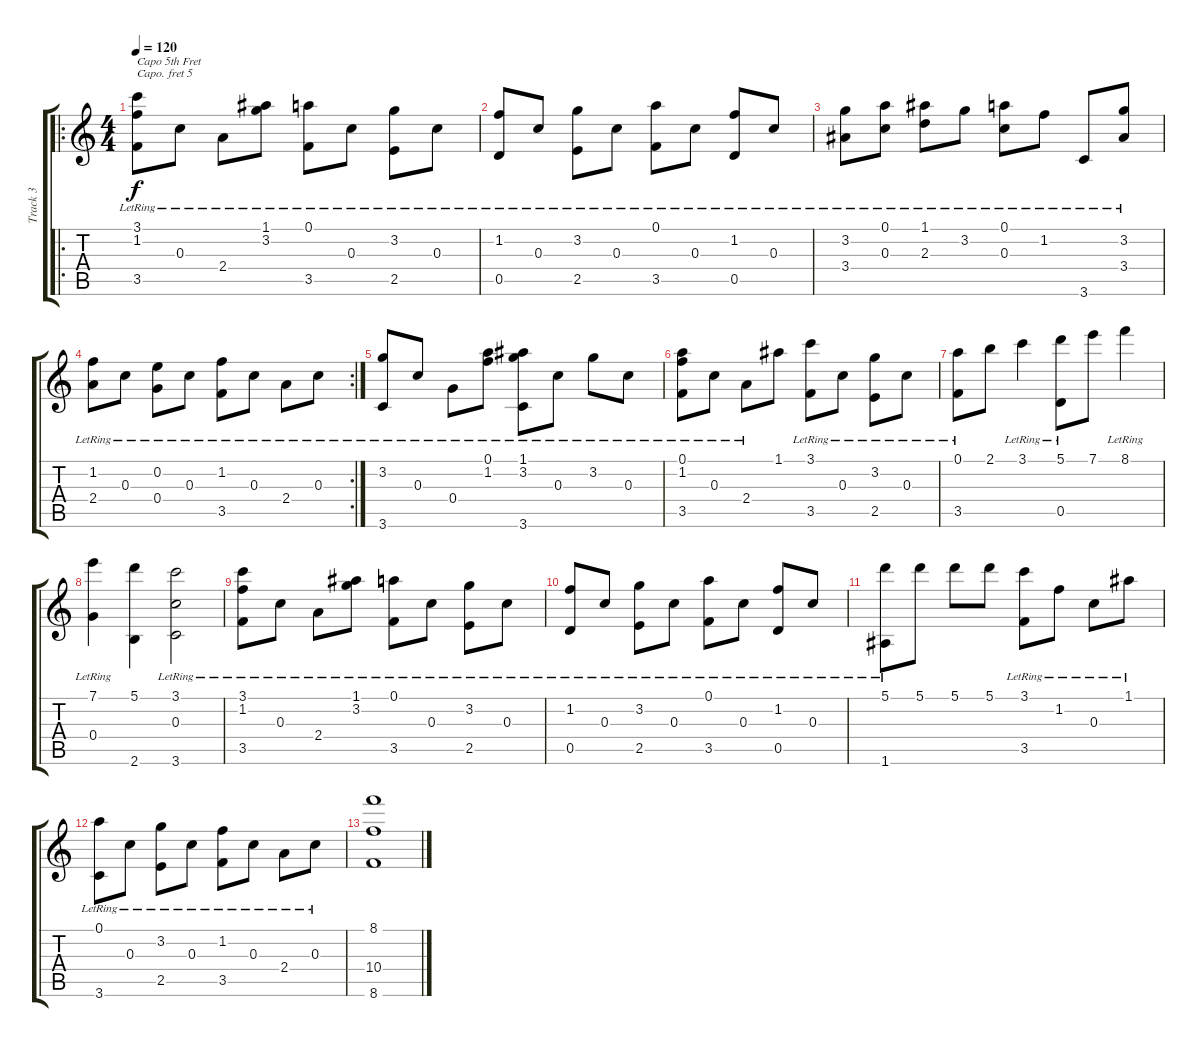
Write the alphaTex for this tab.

\track ("Track 3" "Track 3") {instrument vibraphone}
\staff {score tabs}
\capo 5
\tuning (E5 B4 G4 D4 A3 E3) {hide}
\ro
\ts (4 4)
\tempo 120
\clef g2
\ks c
(3.1{lr} 1.2{lr} 3.5{lr}).8{txt "Capo 5th Fret" dy f instrument vibraphone} 0.3{lr}.8 2.4{lr}.8 (1.1{lr} 3.2{lr}).8 (0.1{lr} 3.5{lr}).8 0.3{lr}.8 (3.2{lr} 2.5{lr}).8 0.3{lr}.8 |
(1.2{lr} 0.5{lr}).8 0.3{lr}.8 (3.2{lr} 2.5{lr}).8 0.3{lr}.8 (0.1{lr} 3.5{lr}).8 0.3{lr}.8 (1.2{lr} 0.5{lr}).8 0.3{lr}.8 |
(3.2{lr} 3.4{lr}).8 (0.1{lr} 0.3{lr}).8 (1.1{lr} 2.3{lr}).8 3.2{lr}.8 (0.1{lr} 0.3{lr}).8 1.2{lr}.8 3.6{lr}.8 (3.2{lr} 3.4{lr}).8 |
\rc 2
(1.2{lr} 2.4{lr}).8 0.3{lr}.8 (0.2{lr} 0.4{lr}).8 0.3{lr}.8 (1.2{lr} 3.5{lr}).8 0.3{lr}.8 2.4{lr}.8 0.3{lr}.8 |
(3.2{lr} 3.6{lr}).8 0.3{lr}.8 0.4{lr}.8 (0.1{lr} 1.2{lr}).8 (1.1{lr} 3.2{lr} 3.6{lr}).8 0.3{lr}.8 3.2{lr}.8 0.3{lr}.8 |
(0.1{lr} 1.2{lr} 3.5{lr}).8 0.3{lr}.8 2.4{lr}.8 1.1.8 (3.1{lr} 3.5{lr}).8 0.3{lr}.8 (3.2{lr} 2.5{lr}).8 0.3{lr}.8 |
(0.1 3.5{lr}).8 2.1.8 3.1{lr}.4 (5.1 0.5{lr}).8 7.1.8 8.1{lr}.4 |
(7.1 0.4{lr}).4 (5.1 2.6).4 (3.1 0.3{lr} 3.6).2 |
(3.1{lr} 1.2{lr} 3.5{lr}).8 0.3{lr}.8 2.4{lr}.8 (1.1{lr} 3.2{lr}).8 (0.1{lr} 3.5{lr}).8 0.3{lr}.8 (3.2{lr} 2.5{lr}).8 0.3{lr}.8 |
(1.2{lr} 0.5{lr}).8 0.3{lr}.8 (3.2{lr} 2.5{lr}).8 0.3{lr}.8 (0.1{lr} 3.5{lr}).8 0.3{lr}.8 (1.2{lr} 0.5{lr}).8 0.3{lr}.8 |
(5.1 1.6{lr}).8 5.1.8 5.1.8 5.1.8 (3.1{lr} 3.5{lr}).8 1.2{lr}.8 0.3{lr}.8 1.1{lr}.8 |
(0.1{lr} 3.6{lr}).8 0.3{lr}.8 (3.2{lr} 2.5{lr}).8 0.3{lr}.8 (1.2{lr} 3.5{lr}).8 0.3{lr}.8 2.4{lr}.8 0.3{lr}.8 |
(8.1 10.4 8.6).1
